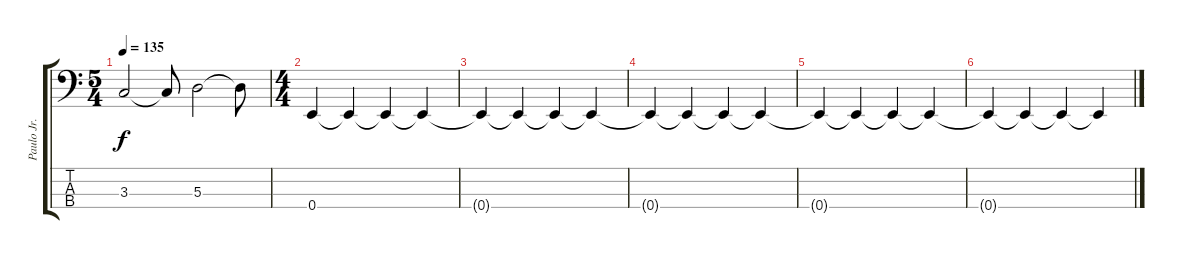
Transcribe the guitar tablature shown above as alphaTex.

\track ("Paulo Jr." "Paulo Jr.") {instrument electricbassfinger}
\staff {score tabs}
\tuning (G2 D2 A1 E1) {hide}
\ts (5 4)
\tempo 135
\clef f4
\ks c
3.3.2{dy f volume 16} 3.3{t}.8 5.3.2 5.3{t}.8 |
\ts (4 4)
0.4.4{volume 15} 0.4{t}.4{volume 14} 0.4{t}.4{volume 13} 0.4{t}.4{volume 12} |
0.4{t}.4{volume 11} 0.4{t}.4{volume 10} 0.4{t}.4{volume 9} 0.4{t}.4{volume 8} |
0.4{t}.4{volume 7} 0.4{t}.4{volume 6} 0.4{t}.4{volume 5} 0.4{t}.4{volume 4} |
0.4{t}.4{volume 3} 0.4{t}.4 0.4{t}.4{volume 2} 0.4{t}.4 |
0.4{t}.4{volume 1} 0.4{t}.4 0.4{t}.4 0.4{t}.4
